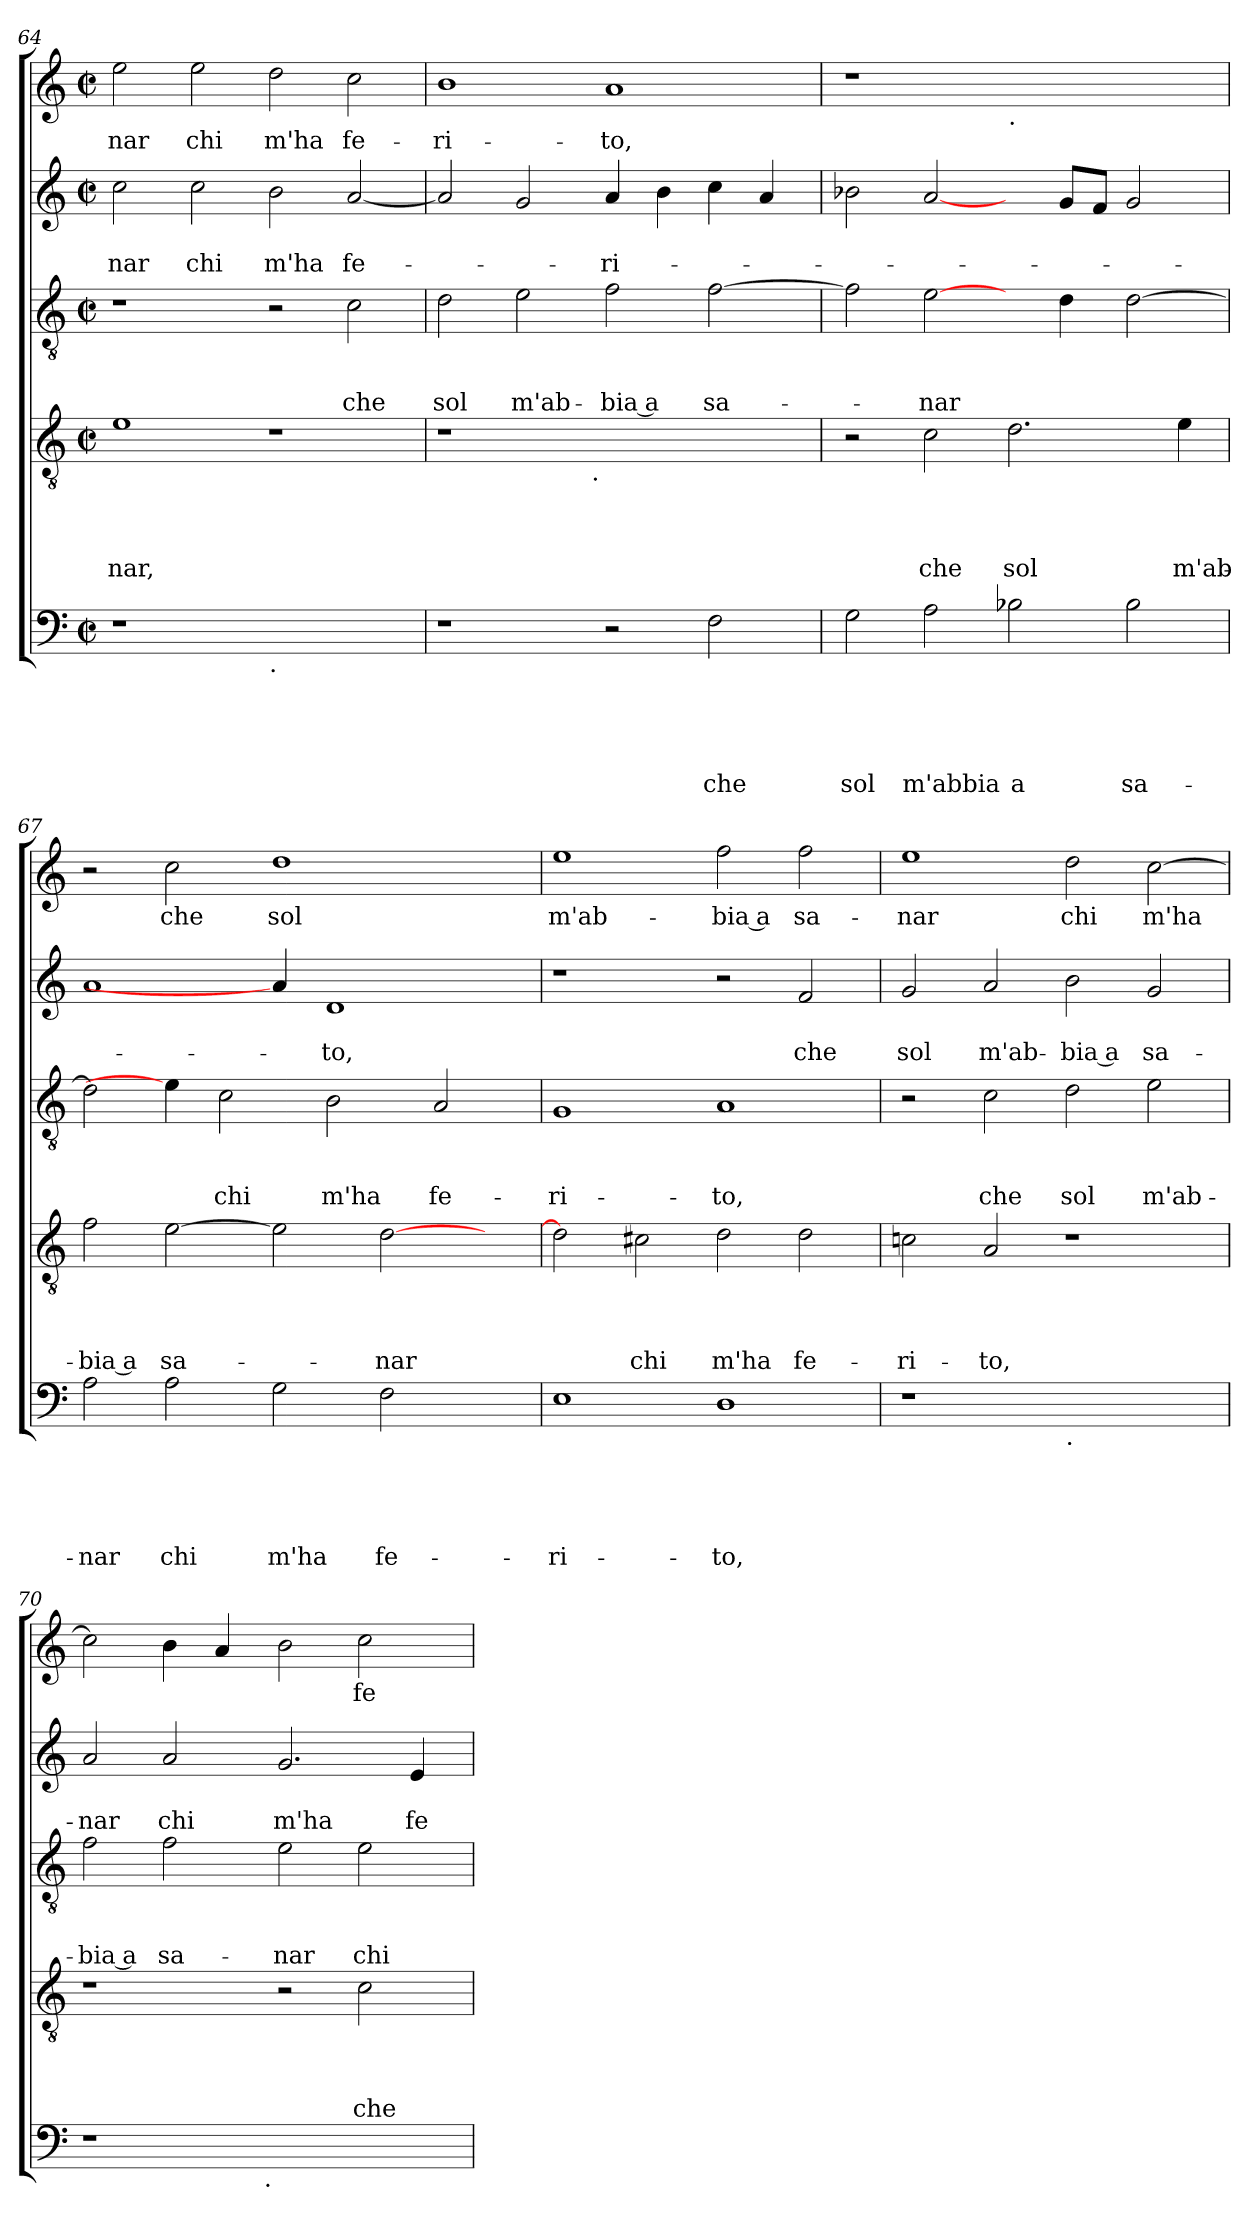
**kern	**text	**text	**text	**text	**text	**kern	**text	**text	**text	**text	**kern	**text	**text	**text	**kern	**text	**text	**kern	**text
*part5	*part5	*part5	*part5	*part5	*part5	*part4	*part4	*part4	*part4	*part4	*part3	*part3	*part3	*part3	*part2	*part2	*part2	*part1	*part1
*staff5	*staff5	*staff5	*staff5	*staff5	*staff5	*staff4	*staff4	*staff4	*staff4	*staff4	*staff3	*staff3	*staff3	*staff3	*staff2	*staff2	*staff2	*staff1	*staff1
*clefF4	*	*	*	*	*	*clefGv2	*	*	*	*	*clefGv2	*	*	*	*clefG2	*	*	*clefG2	*
*k[]	*	*	*	*	*	*k[]	*	*	*	*	*k[]	*	*	*	*k[]	*	*	*k[]	*
*C:	*	*	*	*	*	*C:	*	*	*	*	*C:	*	*	*	*C:	*	*	*C:	*
*M2/2	*	*	*	*	*	*M2/2	*	*	*	*	*M2/2	*	*	*	*M2/2	*	*	*M2/2	*
*met(c|)	*	*	*	*	*	*met(c|)	*	*	*	*	*met(c|)	*	*	*	*met(c|)	*	*	*met(c|)	*
=64	=64	=64	=64	=64	=64	=64	=64	=64	=64	=64	=64	=64	=64	=64	=64	=64	=64	=64	=64
!	!	!	!	!	!	!	!	!	!	!LO:LY:b	!	!	!	!	!	!	!LO:LY:b	!	!LO:LY:b
1r	.	.	.	.	.	1e	.	.	.	-nar,	1r	.	.	.	2cc\	.	-nar	2ee\	-nar
!	!	!	!	!	!	!	!	!	!	!	!	!	!	!	!	!	!LO:LY:b	!	!LO:LY:b
.	.	.	.	.	.	.	.	.	.	.	.	.	.	.	2cc\	.	chi	2ee\	chi
!LO:TX:b:t=.	!	!	!	!	!	!	!	!	!	!	!	!	!	!	!	!	!	!	!
!	!	!	!	!	!	!	!	!	!	!	!	!	!	!	!	!	!LO:LY:b	!	!LO:LY:b
1ryy	.	.	.	.	.	1r	.	.	.	.	2r	.	.	.	2b\	.	m'ha	2dd\	m'ha
!	!	!	!	!	!	!	!	!	!	!	!	!	!	!LO:LY:b	!	!	!LO:LY:b	!	!LO:LY:b
.	.	.	.	.	.	.	.	.	.	.	2c\	.	.	che	[<2a/	.	fe-	2cc\	fe-
=65	=65	=65	=65	=65	=65	=65	=65	=65	=65	=65	=65	=65	=65	=65	=65	=65	=65	=65	=65
!	!	!	!	!	!	!	!	!	!	!	!	!	!	!LO:LY:b	!	!	!	!	!LO:LY:b
*	*	*	*	*	*	*^	*	*	*	*	*	*	*	*	*	*	*	*	*
1r	.	.	.	.	.	1r	2ryy	.	.	.	.	2d\	.	.	sol	2a/]	.	.	1b	-ri-
!	!	!	!	!	!	!	!	!	!	!	!	!	!	!	!LO:LY:b	!	!	!	!	!
.	.	.	.	.	.	.	4...ryy	.	.	.	.	2e\	.	.	m'ab-	2g/	.	.	.	.
!	!	!	!	!	!	!	!LO:TX:b:t=.	!	!	!	!	!	!	!	!	!	!	!	!	!
.	.	.	.	.	.	.	1ryy	.	.	.	.	.	.	.	.	.	.	.	.	.
!	!	!	!	!	!	!	!	!	!	!	!	!	!	!	!LO:LY:b:rj	!	!	!LO:LY:b	!	!LO:LY:b
2r	.	.	.	.	.	1ryy	.	.	.	.	.	2f\	.	.	-bia a	4a/	.	-ri-	1a	-to,
.	.	.	.	.	.	.	.	.	.	.	.	.	.	.	.	4b\	.	.	.	.
!	!	!	!	!	!LO:LY:b	!	!	!	!	!	!	!	!	!	!LO:LY:b	!	!	!	!	!
2F\	.	.	.	.	che	.	.	.	.	.	.	[<2f\	.	.	sa-	4cc\	.	.	.	.
.	.	.	.	.	.	.	.	.	.	.	.	.	.	.	.	4a/	.	.	.	.
.	.	.	.	.	.	.	32ryy	.	.	.	.	.	.	.	.	.	.	.	.	.
!!LO:LB:g=z
=66	=66	=66	=66	=66	=66	=66	=66	=66	=66	=66	=66	=66	=66	=66	=66	=66	=66	=66	=66	=66
!	!	!	!	!	!LO:LY:b	!	!	!	!	!	!	!	!	!	!	!	!	!	!	!
*	*	*	*	*	*	*v	*v	*	*	*	*	*	*	*	*	*	*	*	*	*
2G\	.	.	.	.	sol	2r	.	.	.	.	2f\]	.	.	.	2b-X\	.	.	1r	.
!	!	!	!	!	!LO:LY:b	!	!	!	!	!LO:LY:b	!	!	!	!LO:LY:b	!	!	!	!	!
2A\	.	.	.	.	m'ab­bia	2c\	.	.	.	che	[2e\	.	.	-nar	[2a/	.	.	.	.
!	!	!	!	!	!	!	!	!	!	!	!	!	!	!	!	!	!	!LO:TX:b:t=.	!
!	!	!	!	!	!LO:LY:b	!	!	!	!	!LO:LY:b	!	!	!	!	!	!	!	!	!
2B-\	.	.	.	.	a	2.d\	.	.	.	sol	4ryy	.	.	.	4ryy	.	.	1ryy	.
.	.	.	.	.	.	.	.	.	.	.	4d\	.	.	.	8g/L	.	.	.	.
.	.	.	.	.	.	.	.	.	.	.	.	.	.	.	8f/J	.	.	.	.
!	!	!	!	!	!LO:LY:b	!	!	!	!	!	!	!	!	!	!	!	!	!	!
2B-\	.	.	.	.	sa-	.	.	.	.	.	[>2d\	.	.	.	2g/	.	.	.	.
!	!	!	!	!	!	!	!	!	!	!LO:LY:b	!	!	!	!	!	!	!	!	!
.	.	.	.	.	.	4e\	.	.	.	m'ab-	.	.	.	.	.	.	.	.	.
=67	=67	=67	=67	=67	=67	=67	=67	=67	=67	=67	=67	=67	=67	=67	=67	=67	=67	=67	=67
!	!	!	!	!	!LO:LY:b	!	!	!	!	!LO:LY:b:rj	!	!	!	!	!	!	!	!	!
2A\	.	.	.	.	-nar	2f\	.	.	.	-bia a	2d\]	.	.	.	1a	.	.	2r	.
!	!	!	!	!	!LO:LY:b	!	!	!	!	!LO:LY:b	!	!	!	!	!	!	!	!	!LO:LY:b
2A\	.	.	.	.	chi	[>2e\	.	.	.	sa-	4e\]	.	.	.	.	.	.	2cc\	che
!	!	!	!	!	!	!	!	!	!	!	!	!	!	!LO:LY:b	!	!	!	!	!
.	.	.	.	.	.	.	.	.	.	.	2c\	.	.	chi	.	.	.	.	.
!	!	!	!	!	!LO:LY:b	!	!	!	!	!	!	!	!	!	!	!	!	!	!LO:LY:b
2G\	.	.	.	.	m'ha	2e\]	.	.	.	.	.	.	.	.	4a/]	.	.	1dd	sol
!	!	!	!	!	!	!	!	!	!	!	!	!	!	!LO:LY:b	!	!	!LO:LY:b	!	!
.	.	.	.	.	.	.	.	.	.	.	2B\	.	.	m'ha	1d	.	-to,	.	.
!	!	!	!	!	!LO:LY:b	!	!	!	!	!LO:LY:b	!	!	!	!	!	!	!	!	!
2F\	.	.	.	.	fe-	[>2d\	.	.	.	-nar	.	.	.	.	.	.	.	.	.
!	!	!	!	!	!	!	!	!	!	!	!	!	!	!LO:LY:b	!	!	!	!	!
.	.	.	.	.	.	.	.	.	.	.	2A/	.	.	fe-	.	.	.	.	.
4ryy	.	.	.	.	.	4ryy	.	.	.	.	.	.	.	.	.	.	.	4ryy	.
=68	=68	=68	=68	=68	=68	=68	=68	=68	=68	=68	=68	=68	=68	=68	=68	=68	=68	=68	=68
!	!	!	!	!	!LO:LY:b	!	!	!	!	!	!	!	!	!LO:LY:b	!	!	!	!	!LO:LY:b
1E	.	.	.	.	-ri-	2d\]	.	.	.	.	1G	.	.	-ri-	1r	.	.	1ee	m'ab-
!	!	!	!	!	!	!	!	!	!	!LO:LY:b	!	!	!	!	!	!	!	!	!
.	.	.	.	.	.	2c#\	.	.	.	chi	.	.	.	.	.	.	.	.	.
!	!	!	!	!	!LO:LY:b	!	!	!	!	!LO:LY:b	!	!	!	!LO:LY:b	!	!	!	!	!LO:LY:b
1D	.	.	.	.	-to,	2d\	.	.	.	m'ha	1A	.	.	-to,	2r	.	.	2ff\	-bia a
!	!	!	!	!	!	!	!	!	!	!LO:LY:b	!	!	!	!	!	!	!LO:LY:b	!	!LO:LY:b
.	.	.	.	.	.	2d\	.	.	.	fe-	.	.	.	.	2f/	.	che	2ff\	sa-
=69	=69	=69	=69	=69	=69	=69	=69	=69	=69	=69	=69	=69	=69	=69	=69	=69	=69	=69	=69
!	!	!	!	!	!	!	!	!	!	!LO:LY:b	!	!	!	!	!	!	!LO:LY:b	!	!LO:LY:b
1r	.	.	.	.	.	2cn\	.	.	.	-ri-	2r	.	.	.	2g/	.	sol	1ee	-nar
!	!	!	!	!	!	!	!	!	!	!LO:LY:b	!	!	!	!LO:LY:b	!	!	!LO:LY:b	!	!
.	.	.	.	.	.	2A/	.	.	.	-to,	2c\	.	.	che	2a/	.	m'ab-	.	.
!LO:TX:b:t=.	!	!	!	!	!	!	!	!	!	!	!	!	!	!	!	!	!	!	!
!	!	!	!	!	!	!	!	!	!	!	!	!	!	!LO:LY:b	!	!	!LO:LY:b:rj	!	!LO:LY:b
1ryy	.	.	.	.	.	1r	.	.	.	.	2d\	.	.	sol	2b\	.	-bia a	2dd\	chi
!	!	!	!	!	!	!	!	!	!	!	!	!	!	!LO:LY:b	!	!	!LO:LY:b	!	!LO:LY:b
.	.	.	.	.	.	.	.	.	.	.	2e\	.	.	m'ab-	2g/	.	sa-	[>2cc\	m'ha
=70	=70	=70	=70	=70	=70	=70	=70	=70	=70	=70	=70	=70	=70	=70	=70	=70	=70	=70	=70
!	!	!	!	!	!	!	!	!	!	!	!	!	!	!LO:LY:b:rj	!	!	!LO:LY:b	!	!
*^	*	*	*	*	*	*	*	*	*	*	*	*	*	*	*	*	*	*	*
1r	2ryy	.	.	.	.	.	1r	.	.	.	.	2f\	.	.	-bia a	2a/	.	-nar	2cc\]	.
!	!	!	!	!	!	!	!	!	!	!	!	!	!	!	!LO:LY:b	!	!	!LO:LY:b	!	!
.	4...ryy	.	.	.	.	.	.	.	.	.	.	2f\	.	.	sa-	2a/	.	chi	4b\	.
.	.	.	.	.	.	.	.	.	.	.	.	.	.	.	.	.	.	.	4a/	.
!	!LO:TX:b:t=.	!	!	!	!	!	!	!	!	!	!	!	!	!	!	!	!	!	!	!
.	1ryy	.	.	.	.	.	.	.	.	.	.	.	.	.	.	.	.	.	.	.
!	!	!	!	!	!	!	!	!	!	!	!	!	!	!	!LO:LY:b	!	!	!LO:LY:b	!	!
1ryy	.	.	.	.	.	.	2r	.	.	.	.	2e\	.	.	-nar	2.g/	.	m'ha	2b\	.
!	!	!	!	!	!	!	!	!	!	!	!LO:LY:b	!	!	!	!LO:LY:b	!	!	!	!	!LO:LY:b
.	.	.	.	.	.	.	2c\	.	.	.	che	2e\	.	.	chi	.	.	.	2cc\	fe-
!	!	!	!	!	!	!	!	!	!	!	!	!	!	!	!	!	!	!LO:LY:b	!	!
.	.	.	.	.	.	.	.	.	.	.	.	.	.	.	.	4e/	.	fe-	.	.
.	32ryy	.	.	.	.	.	.	.	.	.	.	.	.	.	.	.	.	.	.	.
*v	*v	*	*	*	*	*	*	*	*	*	*	*	*	*	*	*	*	*	*	*
=	=	=	=	=	=	=	=	=	=	=	=	=	=	=	=	=	=	=	=
*-	*-	*-	*-	*-	*-	*-	*-	*-	*-	*-	*-	*-	*-	*-	*-	*-	*-	*-	*-
